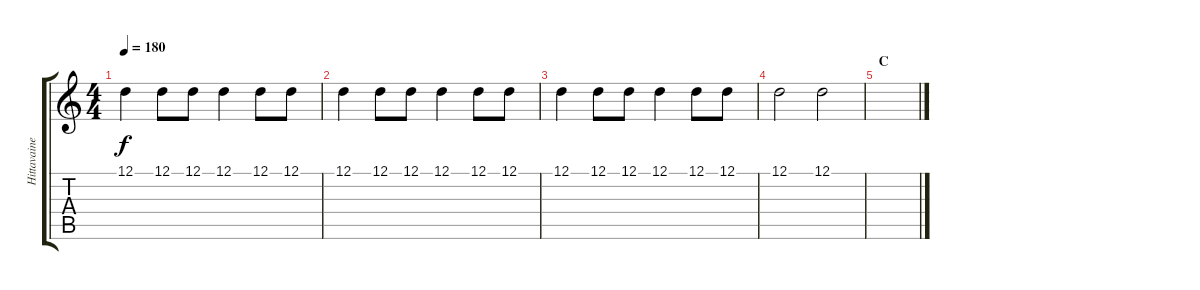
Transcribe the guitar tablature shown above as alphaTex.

\track ("Hittavainen" "Hittavaine") {instrument violin}
\staff {score tabs}
\tuning (D4 A3 F3 C3 G2 D2) {hide}
\ts (4 4)
\tempo 180
\clef g2
\ks c
12.1.4{dy f} 12.1.8 12.1.8 12.1.4 12.1.8 12.1.8 |
12.1.4 12.1.8 12.1.8 12.1.4 12.1.8 12.1.8 |
12.1.4 12.1.8 12.1.8 12.1.4 12.1.8 12.1.8 |
12.1.2 12.1.2 |
\section ("" "C")
